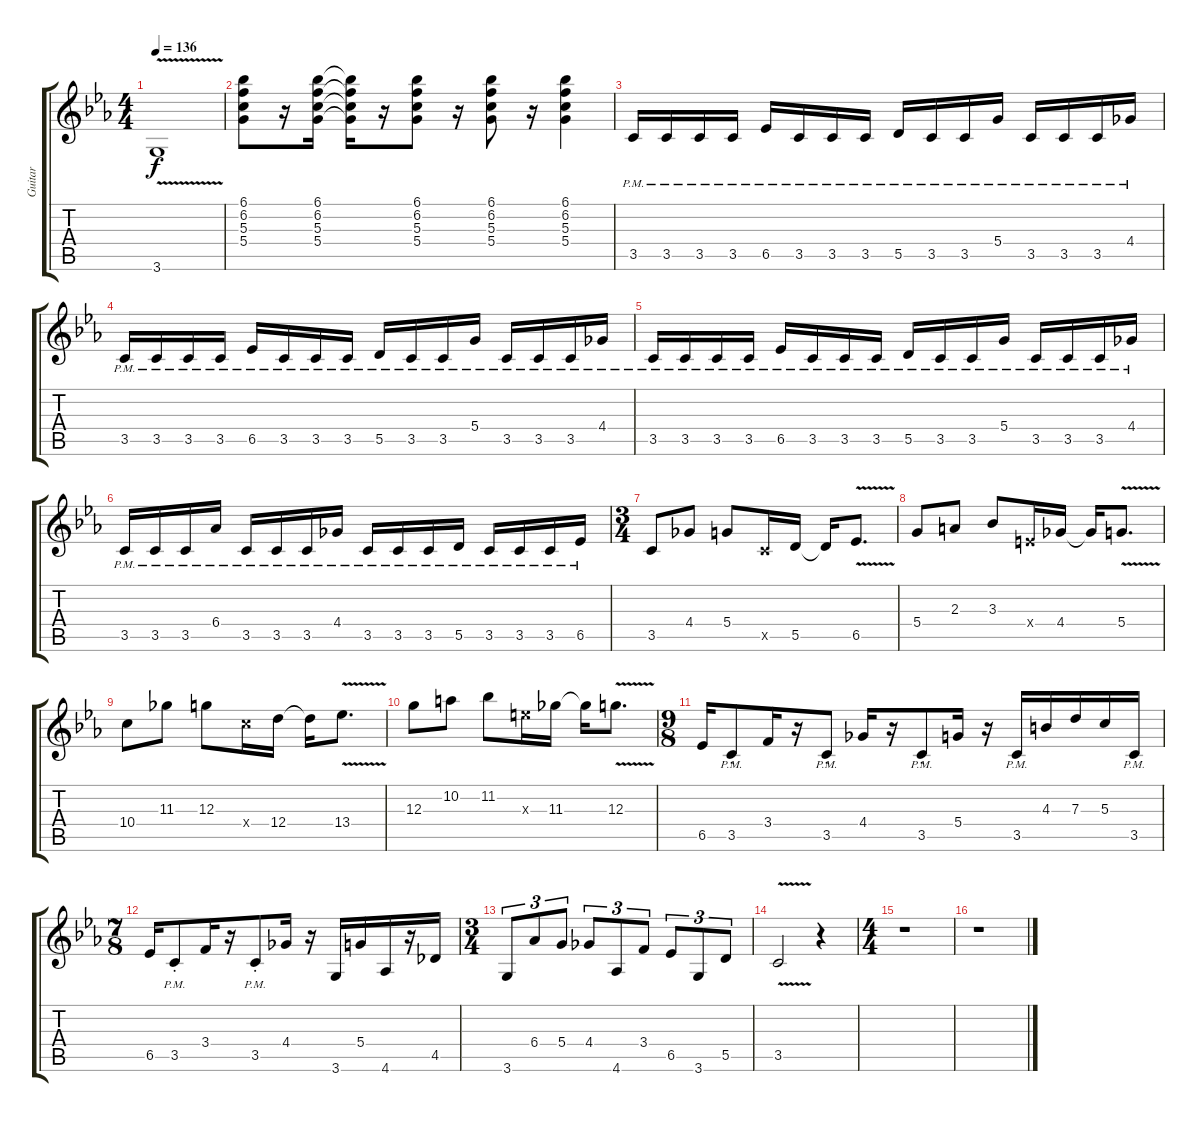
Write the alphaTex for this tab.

\track ("Guitar" "Guitar") {instrument distortionguitar}
\staff {score tabs}
\tuning (E4 B3 G3 D3 A2 E2) {hide}
\ts (4 4)
\tempo 136
\clef g2
\ks cminor
3.6{v}.1{dy f} |
(6.1 6.2 5.3 5.4).8 r.16 (6.1 6.2 5.3 5.4).16 (6.1{t} 6.2{t} 5.3{t} 5.4{t}).16 r.16 (6.1 6.2 5.3 5.4).8 r.16 (6.1 6.2 5.3 5.4).8 r.16 (6.1 6.2 5.3 5.4).4 |
3.5{pm}.16 3.5{pm}.16 3.5{pm}.16 3.5{pm}.16 6.5{pm}.16 3.5{pm}.16 3.5{pm}.16 3.5{pm}.16 5.5{pm}.16 3.5{pm}.16 3.5{pm}.16 5.4{pm}.16 3.5{pm}.16 3.5{pm}.16 3.5{pm}.16 4.4{pm}.16 |
3.5{pm}.16 3.5{pm}.16 3.5{pm}.16 3.5{pm}.16 6.5{pm}.16 3.5{pm}.16 3.5{pm}.16 3.5{pm}.16 5.5{pm}.16 3.5{pm}.16 3.5{pm}.16 5.4{pm}.16 3.5{pm}.16 3.5{pm}.16 3.5{pm}.16 4.4{pm}.16 |
3.5{pm}.16 3.5{pm}.16 3.5{pm}.16 3.5{pm}.16 6.5{pm}.16 3.5{pm}.16 3.5{pm}.16 3.5{pm}.16 5.5{pm}.16 3.5{pm}.16 3.5{pm}.16 5.4{pm}.16 3.5{pm}.16 3.5{pm}.16 3.5{pm}.16 4.4{pm}.16 |
3.5{pm}.16 3.5{pm}.16 3.5{pm}.16 6.4{pm}.16 3.5{pm}.16 3.5{pm}.16 3.5{pm}.16 4.4{pm}.16 3.5{pm}.16 3.5{pm}.16 3.5{pm}.16 5.5{pm}.16 3.5{pm}.16 3.5{pm}.16 3.5{pm}.16 6.5{pm}.16 |
\ts (3 4)
3.5.8 4.4.8 5.4.8 3.5{x}.16 5.5.16 5.5{t}.16 6.5{v}.8{d} |
5.4.8 2.3.8 3.3.8 2.4{x}.16 4.4.16 4.4{t}.16 5.4{v}.8{d} |
10.4.8 11.3.8 12.3.8 10.4{x}.16 12.4.16 12.4{t}.16 13.4{v}.8{d} |
12.3.8 10.2.8 11.2.8 9.3{x}.16 11.3.16 11.3{t}.16 12.3{v}.8{d} |
\ts (9 8)
6.5.16 3.5{pm st}.8 3.4.16 r.16 3.5{pm st}.8 4.4.16 r.16 3.5{pm st}.8 5.4.16 r.16 3.5{pm}.16 4.3.16 7.3.16 5.3.16 3.5{pm}.16 |
\ts (7 8)
6.5.16 3.5{pm st}.8 3.4.16 r.16 3.5{pm st}.8 4.4.16 r.16 3.6.16 5.4.16 4.6.16 r.16 4.5.16 |
\ts (3 4)
3.6.8{tu (3 2)} 6.4.8{tu (3 2)} 5.4.8{tu (3 2)} 4.4.8{tu (3 2)} 4.6.8{tu (3 2)} 3.4.8{tu (3 2)} 6.5.8{tu (3 2)} 3.6.8{tu (3 2)} 5.5.8{tu (3 2)} |
3.5{v}.2 r.4 |
\ts (4 4)
r.1 |
r.1
